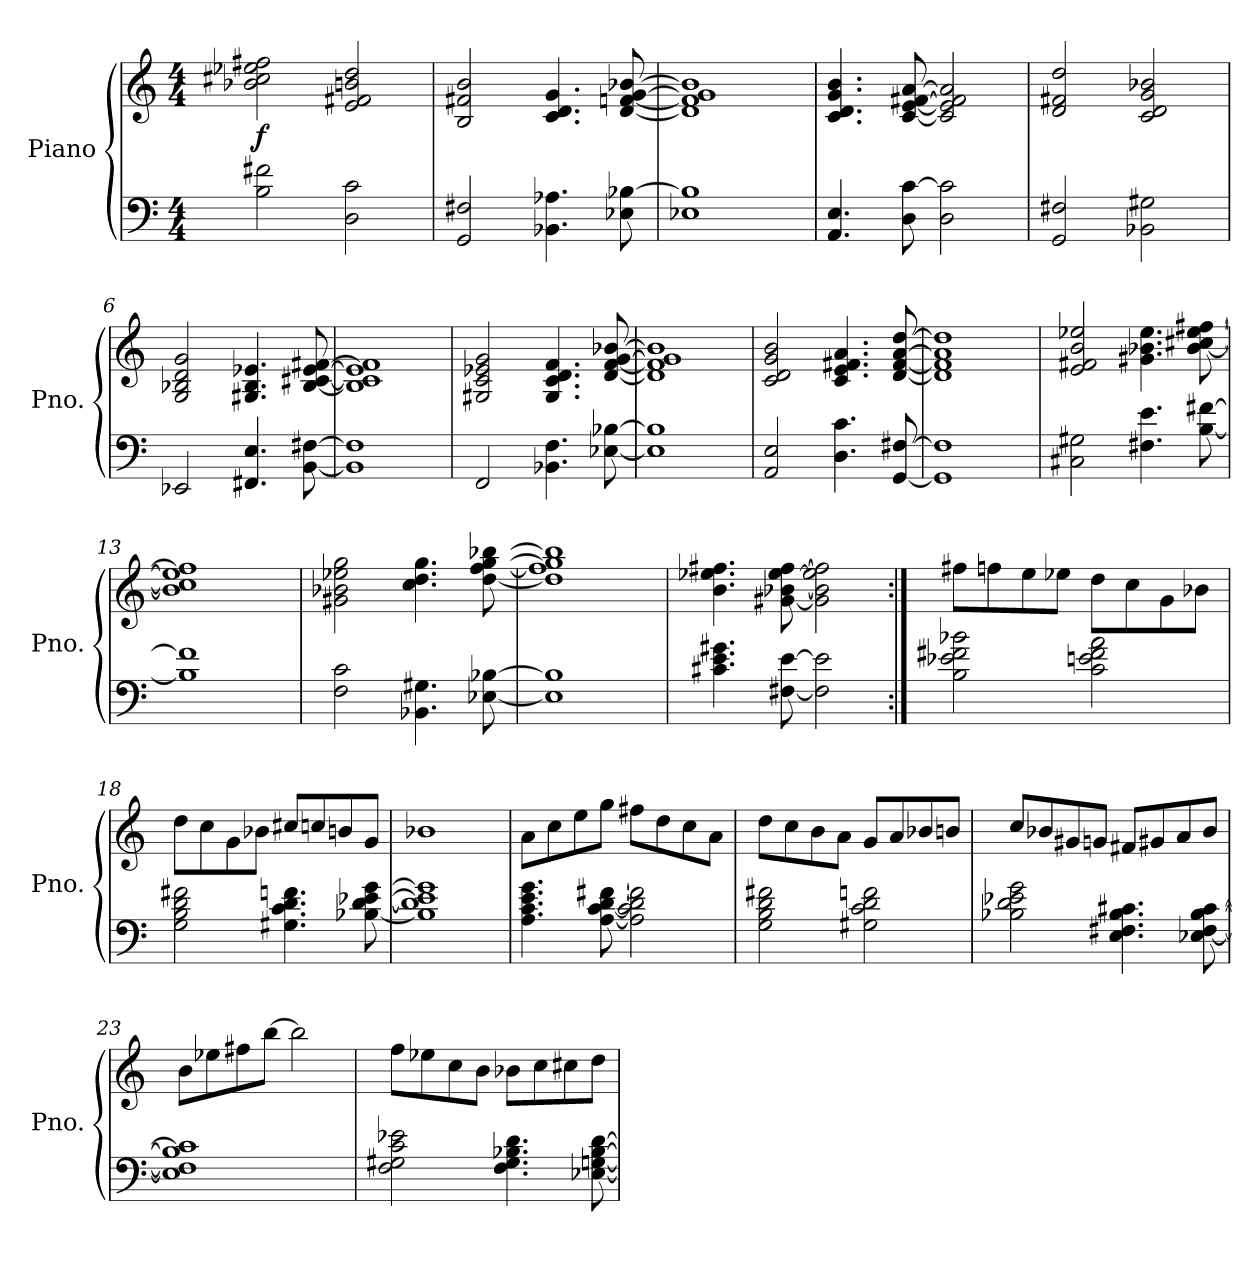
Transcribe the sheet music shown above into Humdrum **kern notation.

**kern	**kern	**dynam
*part1	*part1	*part1
*staff2	*staff1	*staff1/2
*I"Piano	*	*
*I'Pno.	*	*
*clefF4	*clefG2	*
*k[]	*k[]	*
*M4/4	*M4/4	*
*MM260	*MM260	*
=1	=1	=1
!	!	!LO:DY:b
2B\ 2f#X\	2b-X\ 2cc#X\ 2ee-X\ 2ff#X\	f
2D\ 2c\	2e/ 2f#X/ 2bn/ 2dd/	.
=2	=2	=2
2GG/ 2F#X/	2B/ 2f#X/ 2b/	.
4.BB-X\ 4.A-X\	4.c/ 4.d/ 4.g/	.
8E-X\ [8B-X\	[8d/ [8fn/ [8g/ [8b-X/	.
=3	=3	=3
1E-X 1B-]	1d] 1f] 1g] 1b-]	.
=4	=4	=4
4.AA/ 4.E/	4.c/ 4.d/ 4.g/ 4.b/	.
8D\ [8c\	[8c/ [8e/ [8f#X/ [8a/	.
2D\ 2c\]	2c/] 2e/] 2f#/] 2a/]	.
=5	=5	=5
2GG/ 2F#X/	2d/ 2f#X/ 2dd/	.
2BB-X\ 2G#X\	2c/ 2d/ 2g/ 2b-X/	.
=6	=6	=6
2EE-X/	2G/ 2B-X/ 2d/ 2g/	.
4.FF#X/ 4.E/	4.G#X/ 4.B-/ 4.e-X/	.
[8BB\ [8F#X\	[8B-/ [8c#X/ [8e-/ [8f#X/	.
!!LO:LB:g=z
=7	=7	=7
1BB] 1F#]	1B-] 1c#] 1e-] 1f#]	.
=8	=8	=8
2FF/	2G#X/ 2c/ 2e-X/ 2g/	.
4.BB-X\ 4.F\	4.G#/ 4.c/ 4.d/ 4.f/	.
[8E-X\ [8B-X\	[8d/ [8f/ [8g/ [8b-X/	.
=9	=9	=9
1E-] 1B-]	1d] 1f] 1g] 1b-]	.
=10	=10	=10
2AA/ 2E/	2c/ 2d/ 2g/ 2b/	.
4.D\ 4.c\	4.c/ 4.e/ 4.f#X/ 4.a/	.
[8GG/ [8F#X/	[8d/ [8f#/ [8a/ [8dd/	.
=11	=11	=11
1GG] 1F#]	1d] 1f#] 1a] 1dd]	.
=12	=12	=12
2C#X\ 2G#X\	2e/ 2f#X/ 2b/ 2ee-X/	.
4.F#X\ 4.e\	4.g#X\ 4.b-X\ 4.ee-\	.
[8B\ [8f#X\	[8b-\ [8cc#X\ [8ee-\ [8ff#X\	.
=13	=13	=13
1B] 1f#]	1b-] 1cc#] 1ee-] 1ff#]	.
=14	=14	=14
2F\ 2c\	2g#X\ 2b-X\ 2ee-X\ 2gg\	.
4.BB-X\ 4.G#X\	4.cc\ 4.dd\ 4.gg\	.
[8E-X\ [8B-X\	[8dd\ [8ff\ [8gg\ [8bb-X\	.
!!LO:LB:g=z
=15	=15	=15
1E-] 1B-]	1dd] 1ff] 1gg] 1bb-]	.
=16	=16	=16
4.c#X\ 4.e\ 4.g#X\	4.b\ 4.ee-X\ 4.ff#X\	.
[8F#X\ [8e\	[8g#X\ [8b-X\ [8ee-\ [8ff#\	.
2F#\] 2e\]	2g#\] 2b-\] 2ee-\] 2ff#\]	.
=17:|!	=17:|!	=17:|!
2B\ 2e-X\ 2f#X\ 2b-X\	8ff#X\L	.
.	8ffn\	.
.	8ee\	.
.	8ee-X\J	.
2c\ 2en\ 2f#\ 2a\	8dd\L	.
.	8cc\	.
.	8g\	.
.	8b-X\J	.
=18	=18	=18
2G\ 2B\ 2d\ 2f#X\	8dd\L	.
.	8cc\	.
.	8g\	.
.	8b-X\J	.
4.G#X\ 4.c\ 4.d\ 4.fn\	8cc#X/L	.
.	8ccn/	.
.	8bn/	.
[8B-X\ [8d\ [8e-X\ [8g\	8g/J	.
=19	=19	=19
1B-] 1d] 1e-] 1g]	1b-X	.
!!LO:LB:g=z
=20	=20	=20
4.A\ 4.c\ 4.e\ 4.g\	8a\L	.
.	8cc\	.
.	8ee\	.
[8A\ [8c\ [8d\ [8f#X\	8gg\J	.
2A\] 2c\] 2d\] 2f#\]	8ff#X\L	.
.	8dd\	.
.	8cc\	.
.	8a\J	.
=21	=21	=21
2G\ 2B\ 2d\ 2f#X\	8dd\L	.
.	8cc\	.
.	8b\	.
.	8a\J	.
2G#X\ 2c\ 2d\ 2fn\	8g/L	.
.	8a/	.
.	8b-X/	.
.	8bn/J	.
=22	=22	=22
2B-X\ 2d\ 2e-X\ 2g\	8cc/L	.
.	8b-X/	.
.	8g#X/	.
.	8gn/J	.
4.E\ 4.F#X\ 4.B-\ 4.c#X\	8f#X/L	.
.	8g#X/	.
.	8a/	.
[8E-X\ [8F#\ [8B-\ [8c#\	8b-/J	.
=23	=23	=23
1E-] 1F#] 1B-] 1c#]	8b\L	.
.	8ee-X\	.
.	8ff#X\	.
.	[8bb\J	.
.	2bb\]	.
!!LO:LB:g=z
=24	=24	=24
2F\ 2G#X\ 2c\ 2e-X\	8ff\L	.
.	8ee-X\	.
.	8cc\	.
.	8b\J	.
4.F\ 4.G#\ 4.B-X\ 4.d\	8b-X\L	.
.	8cc\	.
.	8cc#X\	.
[8E-X\ [8Gn\ [8B-\ [8d\	8dd\J	.
=	=	=
*-	*-	*-
